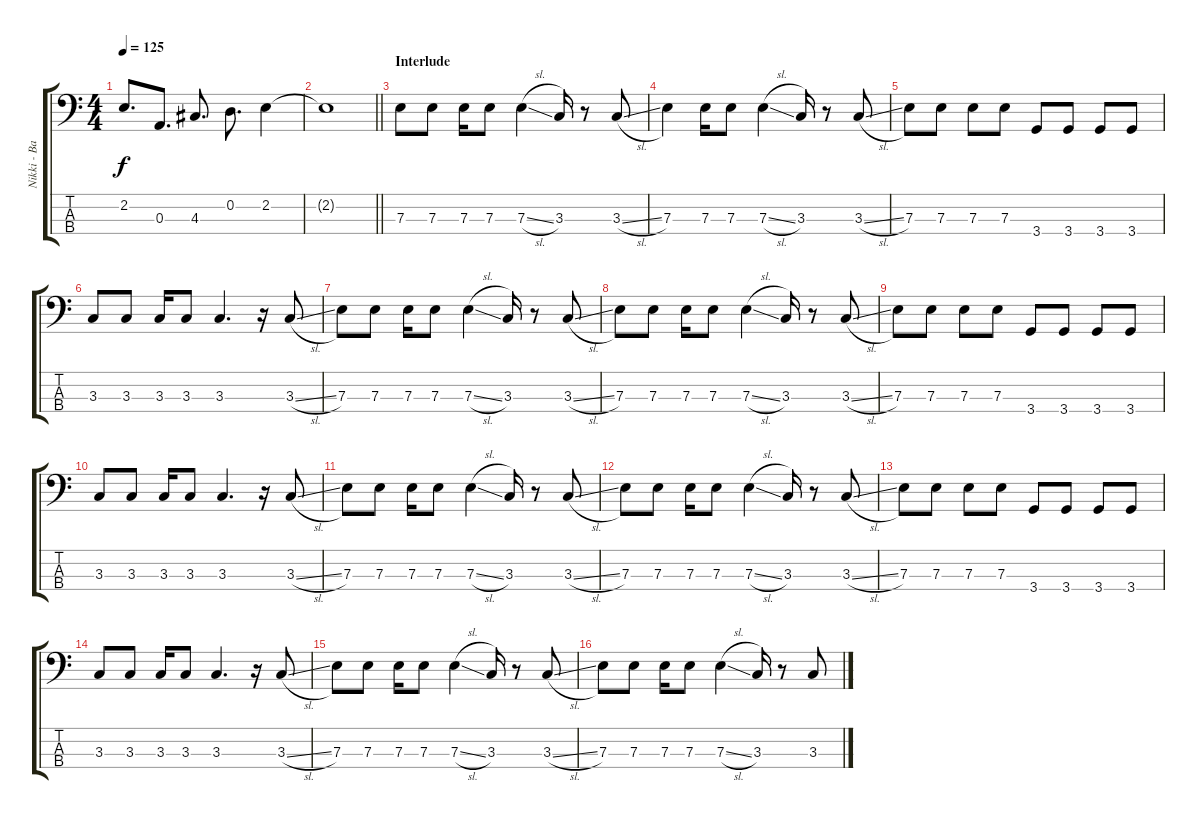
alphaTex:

\track ("Nikki - Bass" "Nikki - Ba") {instrument electricbassfinger}
\staff {score tabs}
\tuning (G2 D2 A1 E1) {hide}
\ts (4 4)
\tempo 125
\clef f4
\ks c
2.2.8{d dy f} 0.3.8{d} 4.3.8{d} 0.2.8{d} 2.2.4 |
\barLineRight lightlight
2.2{t}.1 |
\section ("" "Interlude")
7.3.8 7.3.8 7.3.16 7.3.8 7.3{sl}.4 3.3.16 r.8 3.3{sl}.8 |
7.3.4 7.3.16 7.3.8 7.3{sl}.4 3.3.16 r.8 3.3{sl}.8 |
7.3.8 7.3.8 7.3.8 7.3.8 3.4.8 3.4.8 3.4.8 3.4.8 |
3.3.8 3.3.8 3.3.16 3.3.8 3.3.4{d} r.16 3.3{sl}.8 |
7.3.8 7.3.8 7.3.16 7.3.8 7.3{sl}.4 3.3.16 r.8 3.3{sl}.8 |
7.3.8 7.3.8 7.3.16 7.3.8 7.3{sl}.4 3.3.16 r.8 3.3{sl}.8 |
7.3.8 7.3.8 7.3.8 7.3.8 3.4.8 3.4.8 3.4.8 3.4.8 |
3.3.8 3.3.8 3.3.16 3.3.8 3.3.4{d} r.16 3.3{sl}.8 |
7.3.8 7.3.8 7.3.16 7.3.8 7.3{sl}.4 3.3.16 r.8 3.3{sl}.8 |
7.3.8 7.3.8 7.3.16 7.3.8 7.3{sl}.4 3.3.16 r.8 3.3{sl}.8 |
7.3.8 7.3.8 7.3.8 7.3.8 3.4.8 3.4.8 3.4.8 3.4.8 |
3.3.8 3.3.8 3.3.16 3.3.8 3.3.4{d} r.16 3.3{sl}.8 |
7.3.8 7.3.8 7.3.16 7.3.8 7.3{sl}.4 3.3.16 r.8 3.3{sl}.8 |
7.3.8 7.3.8 7.3.16 7.3.8 7.3{sl}.4 3.3.16 r.8 3.3{sl}.8
